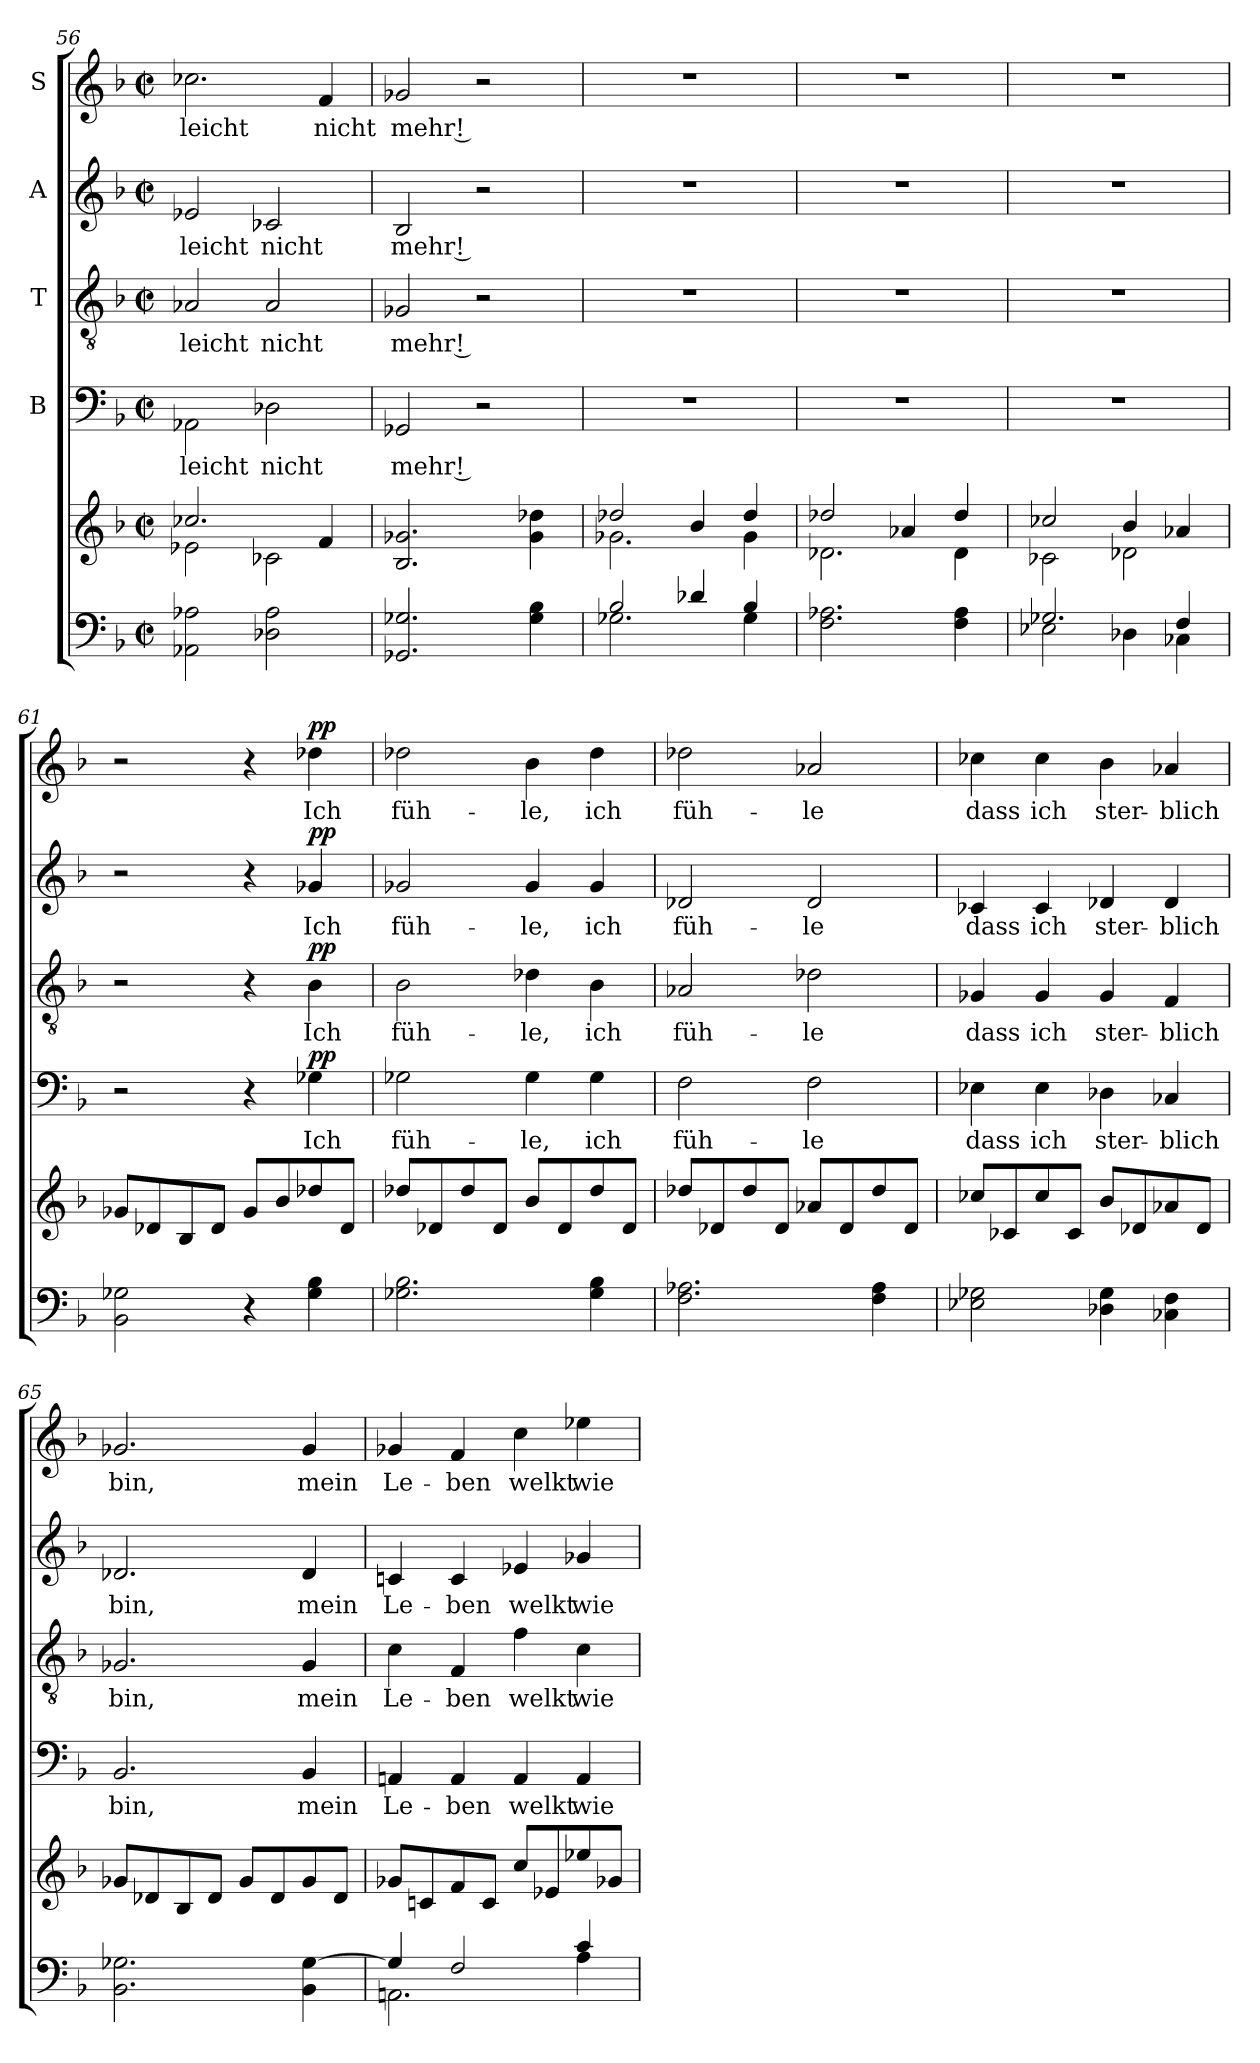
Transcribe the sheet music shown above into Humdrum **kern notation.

**kern	**kern	**kern	**text	**dynam	**kern	**text	**dynam	**kern	**text	**dynam	**kern	**text	**dynam
*part5	*part5	*part4	*part4	*part4	*part3	*part3	*part3	*part2	*part2	*part2	*part1	*part1	*part1
*staff6	*staff5	*staff4	*staff4	*staff4	*staff3	*staff3	*staff3	*staff2	*staff2	*staff2	*staff1	*staff1	*staff1
*	*	*I"B	*	*	*I"T	*	*	*I"A	*	*	*I"S	*	*
!!LO:PB:g=z
*clefF4	*clefG2	*clefF4	*	*	*clefGv2	*	*	*clefG2	*	*	*clefG2	*	*
*k[b-]	*k[b-]	*k[b-]	*	*	*k[b-]	*	*	*k[b-]	*	*	*k[b-]	*	*
*F:	*F:	*F:	*	*	*F:	*	*	*F:	*	*	*F:	*	*
*M2/2	*M2/2	*M2/2	*	*	*M2/2	*	*	*M2/2	*	*	*M2/2	*	*
*met(c|)	*met(c|)	*met(c|)	*	*	*met(c|)	*	*	*met(c|)	*	*	*met(c|)	*	*
=56	=56	=56	=56	=56	=56	=56	=56	=56	=56	=56	=56	=56	=56
*	*^	*	*	*	*	*	*	*	*	*	*	*	*
2AA-X\ 2A-X\	2.cc-X/	2e-X\	2AA-X\	-leicht	.	2A-X/	-leicht	.	2e-X/	-leicht	.	2.cc-X\	-leicht	.
2D-X\ 2A-\	.	2c-X\	2D-X\	nicht	.	2A-/	nicht	.	2c-X/	nicht	.	.	.	.
.	4f/	.	.	.	.	.	.	.	.	.	.	4f/	nicht	.
*	*v	*v	*	*	*	*	*	*	*	*	*	*	*	*
!!LO:PB:g=z
=57	=57	=57	=57	=57	=57	=57	=57	=57	=57	=57	=57	=57	=57
2.GG-X/ 2.G-X/	2.B-/ 2.g-X/	2GG-X/	mehr !	.	2G-X/	mehr !	.	2B-/	mehr !	.	2g-X/	mehr !	.
.	.	2r	.	.	2r	.	.	2r	.	.	2r	.	.
4G-\ 4B-\	4g-\ 4dd-X\	.	.	.	.	.	.	.	.	.	.	.	.
=58	=58	=58	=58	=58	=58	=58	=58	=58	=58	=58	=58	=58	=58
*^	*^	*	*	*	*	*	*	*	*	*	*	*	*
2B-/	2.G-X\	2dd-X/	2.g-X\	1r	.	.	1r	.	.	1r	.	.	1r	.	.
4d-X/	.	4b-/	.	.	.	.	.	.	.	.	.	.	.	.	.
4B-/	4G-\	4dd-/	4g-\	.	.	.	.	.	.	.	.	.	.	.	.
*v	*v	*	*	*	*	*	*	*	*	*	*	*	*	*	*
=59	=59	=59	=59	=59	=59	=59	=59	=59	=59	=59	=59	=59	=59	=59
2.F\ 2.A-X\	2dd-X/	2.d-X\	1r	.	.	1r	.	.	1r	.	.	1r	.	.
.	4a-X/	.	.	.	.	.	.	.	.	.	.	.	.	.
4F\ 4A-\	4dd-/	4d-\	.	.	.	.	.	.	.	.	.	.	.	.
=60	=60	=60	=60	=60	=60	=60	=60	=60	=60	=60	=60	=60	=60	=60
*^	*	*	*	*	*	*	*	*	*	*	*	*	*	*
2.G-X/	2E-X\	2cc-X/	2c-X\	1r	.	.	1r	.	.	1r	.	.	1r	.	.
.	4D-X\	4b-/	2d-X\	.	.	.	.	.	.	.	.	.	.	.	.
4F/	4C-X\	4a-X/	.	.	.	.	.	.	.	.	.	.	.	.	.
*v	*v	*	*	*	*	*	*	*	*	*	*	*	*	*	*
*	*v	*v	*	*	*	*	*	*	*	*	*	*	*	*
=61	=61	=61	=61	=61	=61	=61	=61	=61	=61	=61	=61	=61	=61
2BB-\ 2G-X\	8g-X/L	2r	.	.	2r	.	.	2r	.	.	2r	.	.
.	8d-X/	.	.	.	.	.	.	.	.	.	.	.	.
.	8B-/	.	.	.	.	.	.	.	.	.	.	.	.
.	8d-/J	.	.	.	.	.	.	.	.	.	.	.	.
4r	8g-/L	4r	.	.	4r	.	.	4r	.	.	4r	.	.
.	8b-/	.	.	.	.	.	.	.	.	.	.	.	.
!	!	!	!	!LO:DY:a	!	!	!LO:DY:a	!	!	!LO:DY:a	!	!	!LO:DY:a
4G-\ 4B-\	8dd-X/	4G-X\	Ich	pp	4B-\	Ich	pp	4g-X/	Ich	pp	4dd-X\	Ich	pp
.	8d-/J	.	.	.	.	.	.	.	.	.	.	.	.
!!LO:PB:g=z
=62	=62	=62	=62	=62	=62	=62	=62	=62	=62	=62	=62	=62	=62
2.G-X\ 2.B-\	8dd-X/L	2G-X\	füh-	.	2B-\	füh-	.	2g-X/	füh-	.	2dd-X\	füh-	.
.	8d-X/	.	.	.	.	.	.	.	.	.	.	.	.
.	8dd-/	.	.	.	.	.	.	.	.	.	.	.	.
.	8d-/J	.	.	.	.	.	.	.	.	.	.	.	.
.	8b-/L	4G-\	-le,	.	4d-X\	-le,	.	4g-/	-le,	.	4b-\	-le,	.
.	8d-/	.	.	.	.	.	.	.	.	.	.	.	.
4G-\ 4B-\	8dd-/	4G-\	ich	.	4B-\	ich	.	4g-/	ich	.	4dd-\	ich	.
.	8d-/J	.	.	.	.	.	.	.	.	.	.	.	.
=63	=63	=63	=63	=63	=63	=63	=63	=63	=63	=63	=63	=63	=63
2.F\ 2.A-X\	8dd-X/L	2F\	füh-	.	2A-X/	füh-	.	2d-X/	füh-	.	2dd-X\	füh-	.
.	8d-X/	.	.	.	.	.	.	.	.	.	.	.	.
.	8dd-/	.	.	.	.	.	.	.	.	.	.	.	.
.	8d-/J	.	.	.	.	.	.	.	.	.	.	.	.
.	8a-X/L	2F\	-le	.	2d-X\	-le	.	2d-/	-le	.	2a-X/	-le	.
.	8d-/	.	.	.	.	.	.	.	.	.	.	.	.
4F\ 4A-\	8dd-/	.	.	.	.	.	.	.	.	.	.	.	.
.	8d-/J	.	.	.	.	.	.	.	.	.	.	.	.
=64	=64	=64	=64	=64	=64	=64	=64	=64	=64	=64	=64	=64	=64
2E-X\ 2G-X\	8cc-X/L	4E-X\	dass	.	4G-X/	dass	.	4c-X/	dass	.	4cc-X\	dass	.
.	8c-X/	.	.	.	.	.	.	.	.	.	.	.	.
.	8cc-/	4E-\	ich	.	4G-/	ich	.	4c-/	ich	.	4cc-\	ich	.
.	8c-/J	.	.	.	.	.	.	.	.	.	.	.	.
4D-X\ 4G-\	8b-/L	4D-X\	ster-	.	4G-/	ster-	.	4d-X/	ster-	.	4b-\	ster-	.
.	8d-X/	.	.	.	.	.	.	.	.	.	.	.	.
4C-X\ 4F\	8a-X/	4C-X/	-blich	.	4F/	-blich	.	4d-/	-blich	.	4a-X/	-blich	.
.	8d-/J	.	.	.	.	.	.	.	.	.	.	.	.
=65	=65	=65	=65	=65	=65	=65	=65	=65	=65	=65	=65	=65	=65
2.BB-\ 2.G-X\	8g-X/L	2.BB-/	bin,	.	2.G-X/	bin,	.	2.d-X/	bin,	.	2.g-X/	bin,	.
.	8d-X/	.	.	.	.	.	.	.	.	.	.	.	.
.	8B-/	.	.	.	.	.	.	.	.	.	.	.	.
.	8d-/J	.	.	.	.	.	.	.	.	.	.	.	.
.	8g-/L	.	.	.	.	.	.	.	.	.	.	.	.
.	8d-/	.	.	.	.	.	.	.	.	.	.	.	.
4BB-\ [4G-\	8g-/	4BB-/	mein	.	4G-/	mein	.	4d-/	mein	.	4g-/	mein	.
.	8d-/J	.	.	.	.	.	.	.	.	.	.	.	.
!!LO:PB:g=z
=66	=66	=66	=66	=66	=66	=66	=66	=66	=66	=66	=66	=66	=66
*^	*	*	*	*	*	*	*	*	*	*	*	*	*
4G-/]	2.AAn\	8g-X/L	4AAn/	Le-	.	4c\	Le-	.	4cn/	Le-	.	4g-X/	Le-	.
.	.	8cn/	.	.	.	.	.	.	.	.	.	.	.	.
2F/	.	8f/	4AA/	-ben	.	4F/	-ben	.	4c/	-ben	.	4f/	-ben	.
.	.	8c/J	.	.	.	.	.	.	.	.	.	.	.	.
.	.	8cc/L	4AA/	welkt	.	4f\	welkt	.	4e-X/	welkt	.	4cc\	welkt	.
.	.	8e-X/	.	.	.	.	.	.	.	.	.	.	.	.
4c/	4A\	8ee-X/	4AA/	wie	.	4c\	wie	.	4g-X/	wie	.	4ee-X\	wie	.
.	.	8g-X/J	.	.	.	.	.	.	.	.	.	.	.	.
*v	*v	*	*	*	*	*	*	*	*	*	*	*	*	*
=	=	=	=	=	=	=	=	=	=	=	=	=	=
*-	*-	*-	*-	*-	*-	*-	*-	*-	*-	*-	*-	*-	*-
